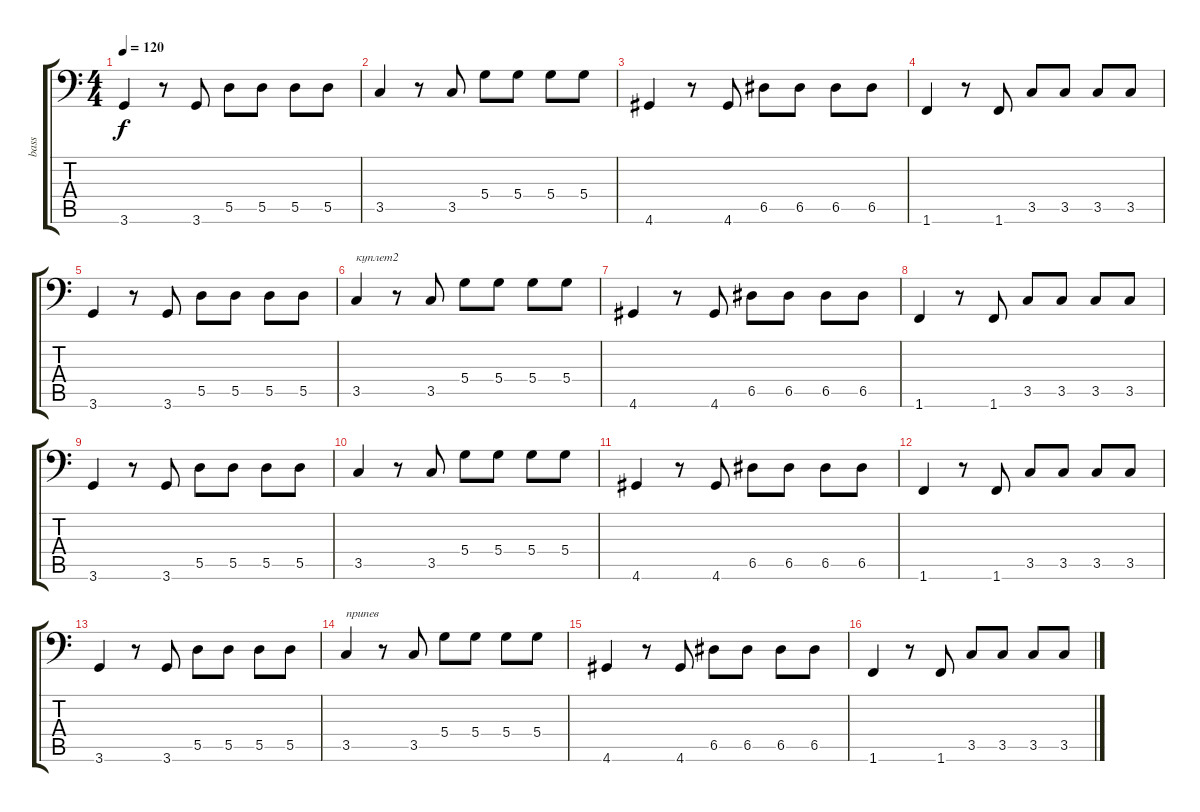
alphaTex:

\track ("bass" "bass") {instrument fretlessbass}
\staff {score tabs}
\tuning (E4 B3 G2 D2 A1 E1) {hide}
\ts (4 4)
\tempo 120
\clef f4
\ks c
3.6.4{dy f} r.8 3.6.8 5.5.8 5.5.8 5.5.8 5.5.8 |
3.5.4 r.8 3.5.8 5.4.8 5.4.8 5.4.8 5.4.8 |
4.6.4 r.8 4.6.8 6.5.8 6.5.8 6.5.8 6.5.8 |
1.6.4 r.8 1.6.8 3.5.8 3.5.8 3.5.8 3.5.8 |
3.6.4 r.8 3.6.8 5.5.8 5.5.8 5.5.8 5.5.8 |
3.5.4{txt "куплет2"} r.8 3.5.8 5.4.8 5.4.8 5.4.8 5.4.8 |
4.6.4 r.8 4.6.8 6.5.8 6.5.8 6.5.8 6.5.8 |
1.6.4 r.8 1.6.8 3.5.8 3.5.8 3.5.8 3.5.8 |
3.6.4 r.8 3.6.8 5.5.8 5.5.8 5.5.8 5.5.8 |
3.5.4 r.8 3.5.8 5.4.8 5.4.8 5.4.8 5.4.8 |
4.6.4 r.8 4.6.8 6.5.8 6.5.8 6.5.8 6.5.8 |
1.6.4 r.8 1.6.8 3.5.8 3.5.8 3.5.8 3.5.8 |
3.6.4 r.8 3.6.8 5.5.8 5.5.8 5.5.8 5.5.8 |
3.5.4{txt "припев"} r.8 3.5.8 5.4.8 5.4.8 5.4.8 5.4.8 |
4.6.4 r.8 4.6.8 6.5.8 6.5.8 6.5.8 6.5.8 |
1.6.4 r.8 1.6.8 3.5.8 3.5.8 3.5.8 3.5.8
